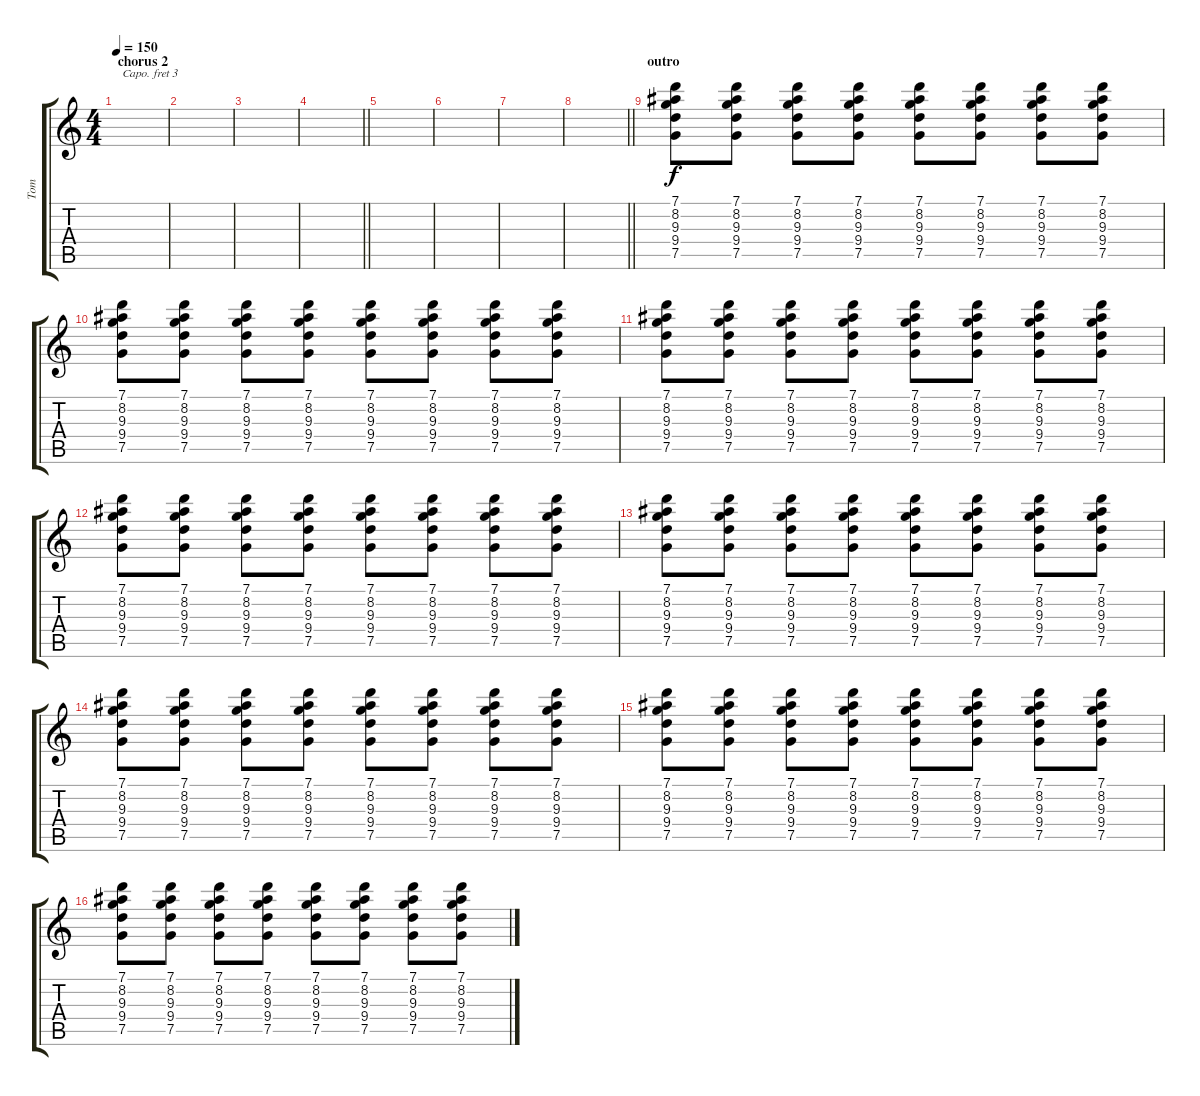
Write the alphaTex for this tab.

\track ("Tom" "Tom") {instrument electricguitarjazz}
\staff {score tabs}
\capo 3
\tuning (E4 B3 G3 D3 A2 E2) {hide}
\ts (4 4)
\section ("" "chorus 2")
\tempo 150
\clef g2
\ks c
|
|
|
\barLineRight lightlight
|
|
|
|
\barLineRight lightlight
|
\section ("" "outro")
(7.1 8.2 9.3 9.4 7.5).8 (7.1 8.2 9.3 9.4 7.5).8 (7.1 8.2 9.3 9.4 7.5).8 (7.1 8.2 9.3 9.4 7.5).8 (7.1 8.2 9.3 9.4 7.5).8 (7.1 8.2 9.3 9.4 7.5).8 (7.1 8.2 9.3 9.4 7.5).8 (7.1 8.2 9.3 9.4 7.5).8 |
(7.1 8.2 9.3 9.4 7.5).8 (7.1 8.2 9.3 9.4 7.5).8 (7.1 8.2 9.3 9.4 7.5).8 (7.1 8.2 9.3 9.4 7.5).8 (7.1 8.2 9.3 9.4 7.5).8 (7.1 8.2 9.3 9.4 7.5).8 (7.1 8.2 9.3 9.4 7.5).8 (7.1 8.2 9.3 9.4 7.5).8 |
(7.1 8.2 9.3 9.4 7.5).8 (7.1 8.2 9.3 9.4 7.5).8 (7.1 8.2 9.3 9.4 7.5).8 (7.1 8.2 9.3 9.4 7.5).8 (7.1 8.2 9.3 9.4 7.5).8 (7.1 8.2 9.3 9.4 7.5).8 (7.1 8.2 9.3 9.4 7.5).8 (7.1 8.2 9.3 9.4 7.5).8 |
(7.1 8.2 9.3 9.4 7.5).8 (7.1 8.2 9.3 9.4 7.5).8 (7.1 8.2 9.3 9.4 7.5).8 (7.1 8.2 9.3 9.4 7.5).8 (7.1 8.2 9.3 9.4 7.5).8 (7.1 8.2 9.3 9.4 7.5).8 (7.1 8.2 9.3 9.4 7.5).8 (7.1 8.2 9.3 9.4 7.5).8 |
(7.1 8.2 9.3 9.4 7.5).8 (7.1 8.2 9.3 9.4 7.5).8 (7.1 8.2 9.3 9.4 7.5).8 (7.1 8.2 9.3 9.4 7.5).8 (7.1 8.2 9.3 9.4 7.5).8 (7.1 8.2 9.3 9.4 7.5).8 (7.1 8.2 9.3 9.4 7.5).8 (7.1 8.2 9.3 9.4 7.5).8 |
(7.1 8.2 9.3 9.4 7.5).8 (7.1 8.2 9.3 9.4 7.5).8 (7.1 8.2 9.3 9.4 7.5).8 (7.1 8.2 9.3 9.4 7.5).8 (7.1 8.2 9.3 9.4 7.5).8 (7.1 8.2 9.3 9.4 7.5).8 (7.1 8.2 9.3 9.4 7.5).8 (7.1 8.2 9.3 9.4 7.5).8 |
(7.1 8.2 9.3 9.4 7.5).8 (7.1 8.2 9.3 9.4 7.5).8 (7.1 8.2 9.3 9.4 7.5).8 (7.1 8.2 9.3 9.4 7.5).8 (7.1 8.2 9.3 9.4 7.5).8 (7.1 8.2 9.3 9.4 7.5).8 (7.1 8.2 9.3 9.4 7.5).8 (7.1 8.2 9.3 9.4 7.5).8 |
(7.1 8.2 9.3 9.4 7.5).8 (7.1 8.2 9.3 9.4 7.5).8 (7.1 8.2 9.3 9.4 7.5).8 (7.1 8.2 9.3 9.4 7.5).8 (7.1 8.2 9.3 9.4 7.5).8 (7.1 8.2 9.3 9.4 7.5).8 (7.1 8.2 9.3 9.4 7.5).8 (7.1 8.2 9.3 9.4 7.5).8
